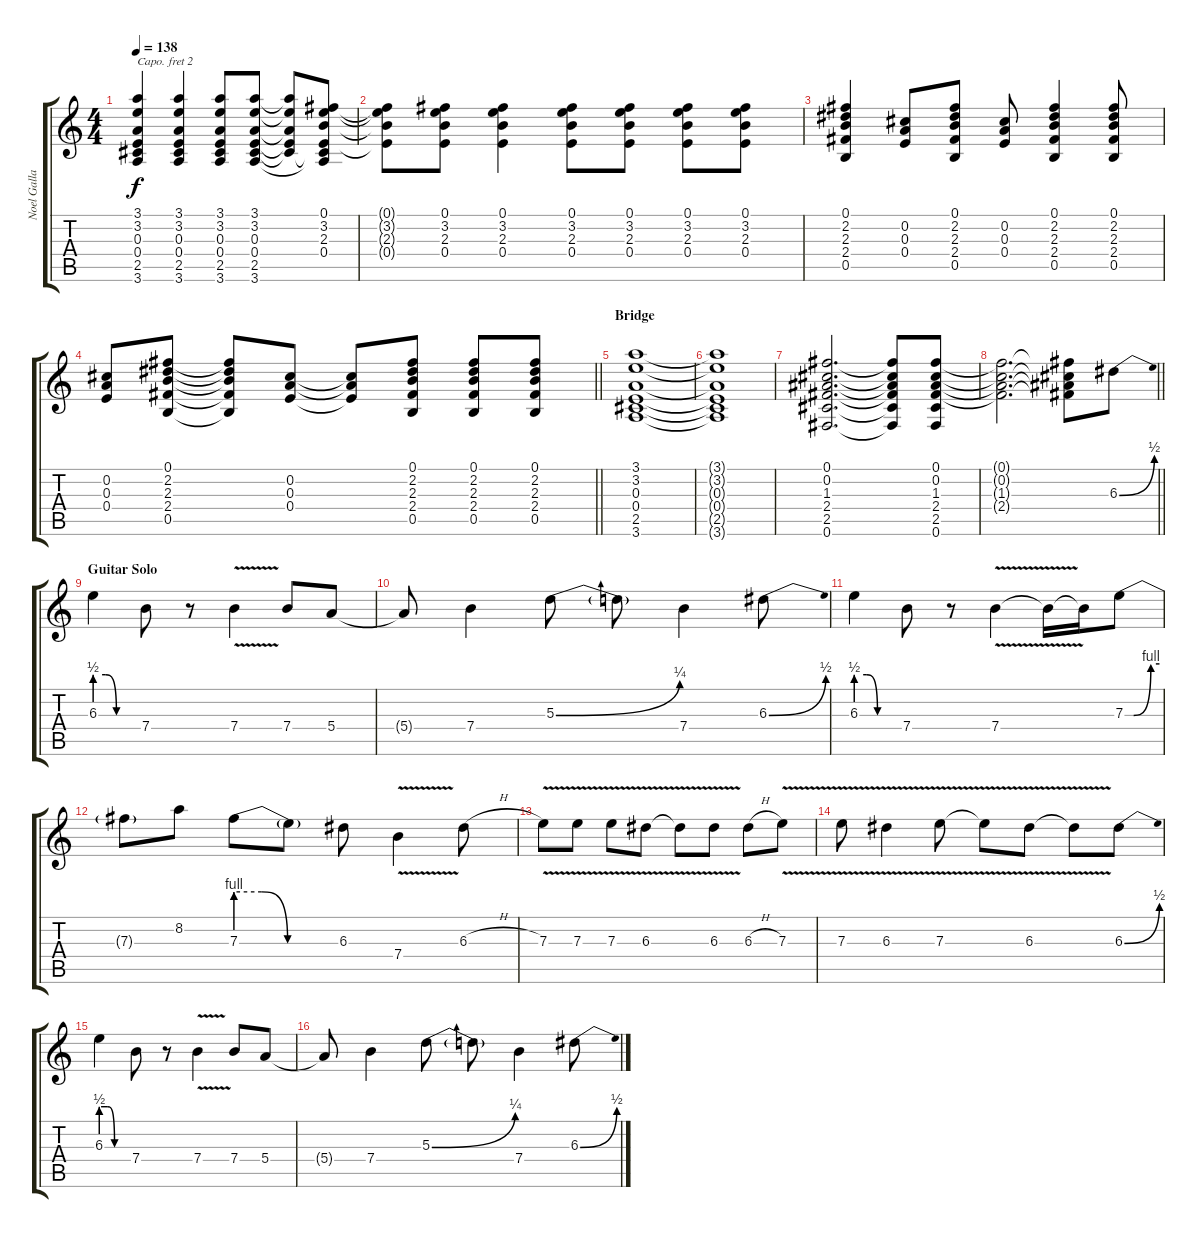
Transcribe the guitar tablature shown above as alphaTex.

\track ("Noel Gallagher" "Noel Galla") {instrument overdrivenguitar}
\staff {score tabs}
\capo 2
\tuning (E4 B3 G3 D3 A2 E2) {hide}
\ts (4 4)
\tempo 138
\clef g2
\ks c
(3.1 3.2 0.3 0.4 2.5 3.6).4{dy f} (3.1 3.2 0.3 0.4 2.5 3.6).4 (3.1 3.2 0.3 0.4 2.5 3.6).8 (3.1 3.2 0.3 0.4 2.5 3.6).8 (3.1{t} 3.2{t} 0.3{t} 0.4{t} 2.5{t}).8 (0.1 3.2 2.3 0.4 2.5{t} 3.6{t}).8 |
(0.1{t} 3.2{t} 2.3{t} 0.4{t}).8 (0.1 3.2 2.3 0.4).8 (0.1 3.2 2.3 0.4).4 (0.1 3.2 2.3 0.4).8 (0.1 3.2 2.3 0.4).8 (0.1 3.2 2.3 0.4).8 (0.1 3.2 2.3 0.4).8 |
(0.1 2.2 2.3 2.4 0.5).4 (0.2 0.3 0.4).8 (0.1 2.2 2.3 2.4 0.5).8 (0.2 0.3 0.4).8 (0.1 2.2 2.3 2.4 0.5).4 (0.1 2.2 2.3 2.4 0.5).8 |
\barLineRight lightlight
(0.2 0.3 0.4).8 (0.1 2.2 2.3 2.4 0.5).8 (0.1{t} 2.2{t} 2.3{t} 2.4{t} 0.5{t}).8 (0.2 0.3 0.4).8 (0.2{t} 0.3{t} 0.4{t}).8 (0.1 2.2 2.3 2.4 0.5).8 (0.1 2.2 2.3 2.4 0.5).8 (0.1 2.2 2.3 2.4 0.5).8 |
\section ("" "Bridge")
(3.1 3.2 0.3 0.4 2.5 3.6).1 |
(3.1{t} 3.2{t} 0.3{t} 0.4{t} 2.5{t} 3.6{t}).1 |
(0.1 0.2 1.3 2.4 2.5 0.6).2{d} (0.1{t} 0.2{t} 1.3{t} 2.4{t} 2.5{t} 0.6{t}).8 (0.1 0.2 1.3 2.4 2.5 0.6).8 |
\barLineRight lightlight
(0.1{t} 0.2{t} 1.3{t} 2.4{t}).2{d} (0.1{t} 0.2{t} 1.3{t} 2.4{t}).8{volume 16} 6.3{be (bend 0 0 60 2)}.8 |
\section ("" "Guitar Solo")
6.3{be (custom 0 2 15 2 30 0 60 0)}.4 7.4.8 r.8 7.4{v}.4 7.4.8 5.4.8 |
5.4{t}.8{volume 16} 7.4.4 5.3{be (bend 0 0 60 1)}.8 5.3{t}.8 7.4.4 6.3{be (bend 0 0 60 2)}.8 |
6.3{be (custom 0 2 15 2 30 0 60 0)}.4{volume 16} 7.4.8 r.8 7.4{v}.4 7.4{t}.16 7.4{t}.16 7.3{be (custom 0 0 15 0 45 4 60 4)}.8 |
7.3{t}.8{volume 16} 8.2.8 7.3{be (custom 0 4 15 4 30 0 60 0)}.8 7.3{t}.8 6.3.8 7.4{v}.4 6.3{h}.8 |
7.3{v}.8{volume 16} 7.3{v}.8 7.3{v}.8 6.3{v}.8 6.3{t}.8 6.3{v}.8 6.3{h}.8 7.3{v}.8 |
7.3{v}.8{volume 16} 6.3{v}.4 7.3{v}.8 7.3{t}.8 6.3{v}.8 6.3{t}.8 6.3{be (bend 0 0 60 2)}.8 |
6.3{be (custom 0 2 15 2 30 0 60 0)}.4 7.4.8 r.8 7.4{v}.4 7.4.8 5.4.8 |
5.4{t}.8{volume 16} 7.4.4 5.3{be (bend 0 0 60 1)}.8 5.3{t}.8 7.4.4 6.3{be (bend 0 0 60 2)}.8
